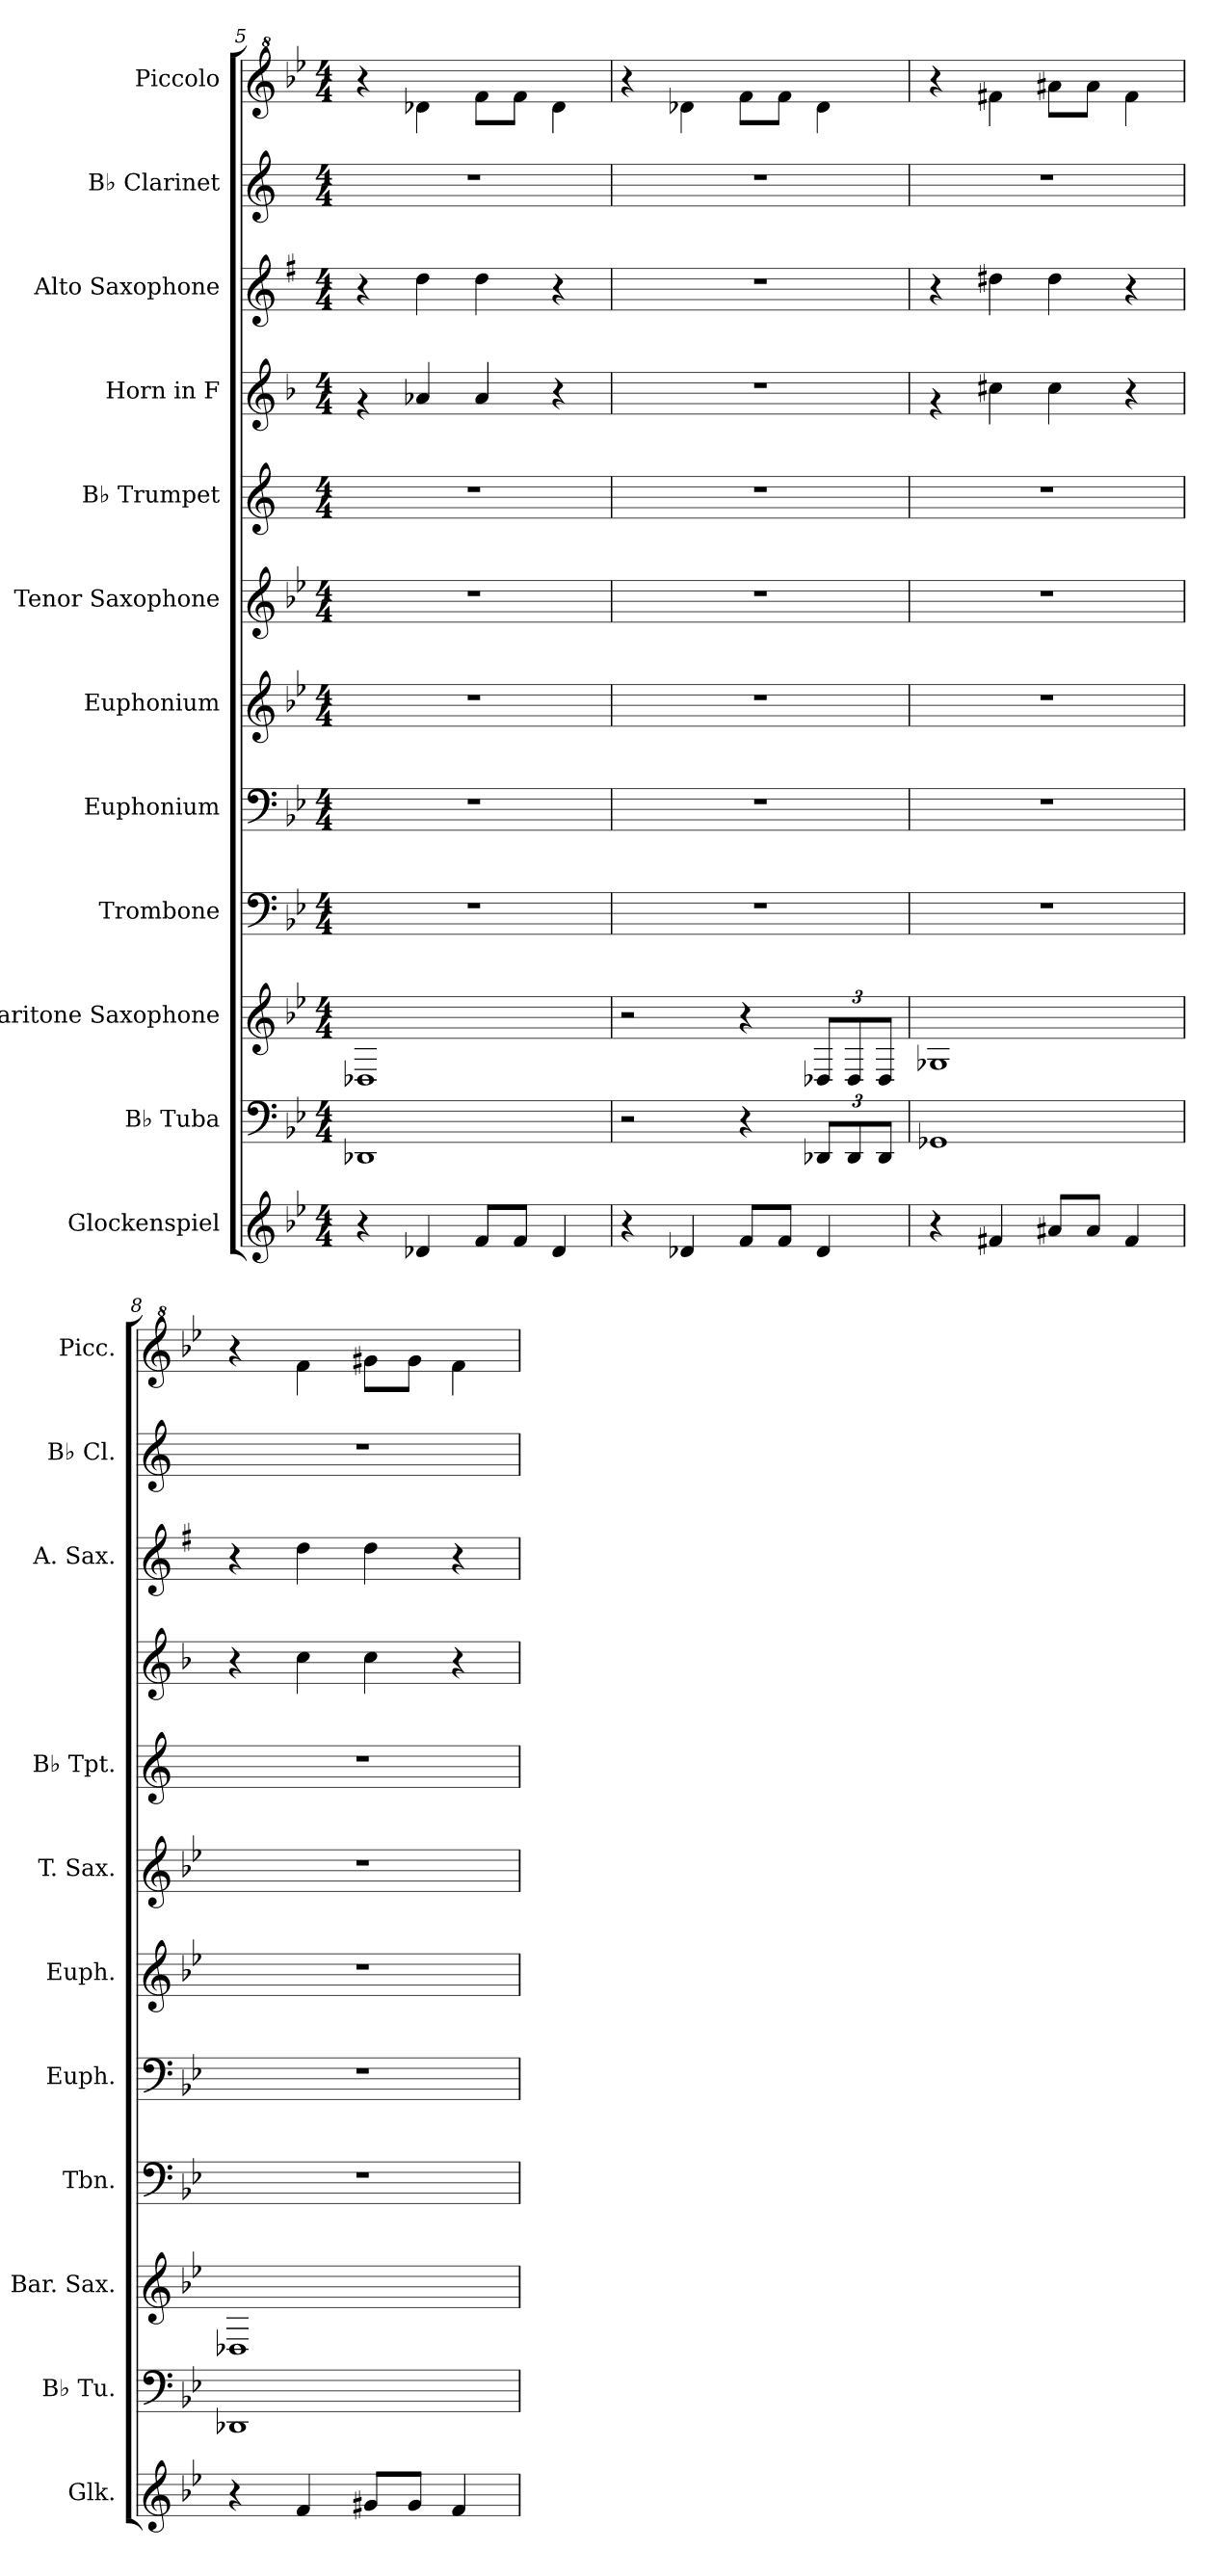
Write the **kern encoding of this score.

**kern	**kern	**kern	**kern	**kern	**kern	**kern	**kern	**kern	**kern	**kern	**kern
*part12	*part11	*part10	*part9	*part8	*part7	*part6	*part5	*part4	*part3	*part2	*part1
*staff12	*staff11	*staff10	*staff9	*staff8	*staff7	*staff6	*staff5	*staff4	*staff3	*staff2	*staff1
*I"Glockenspiel	*I"B♭ Tuba	*I"Baritone Saxophone	*I"Trombone	*I"Euphonium	*I"Euphonium	*I"Tenor Saxophone	*I"B♭ Trumpet	*I"Horn in F	*I"Alto Saxophone	*I"B♭ Clarinet	*I"Piccolo
*I'Glk.	*I'B♭ Tu.	*I'Bar. Sax.	*I'Tbn.	*I'Euph.	*I'Euph.	*I'T. Sax.	*I'B♭ Tpt.	*	*I'A. Sax.	*I'B♭ Cl.	*I'Picc.
*clefG2	*clefF4	*clefG2	*clefF4	*clefF4	*clefG2	*clefG2	*clefG2	*clefG2	*clefG2	*clefG2	*clefG^2
*ITrd-14c-24	*	*ITrd12c21	*	*	*ITrd8c14	*ITrd8c14	*ITrd1c2	*ITrd4c7	*ITrd5c9	*ITrd1c2	*ITrd-7c-12
*k[b-e-]	*k[b-e-]	*k[b-e-]	*k[b-e-]	*k[b-e-]	*k[b-e-]	*k[b-e-]	*k[b-e-]	*k[b-e-]	*k[b-e-]	*k[b-e-]	*k[b-e-]
*M4/4	*M4/4	*M4/4	*M4/4	*M4/4	*M4/4	*M4/4	*M4/4	*M4/4	*M4/4	*M4/4	*M4/4
=5	=5	=5	=5	=5	=5	=5	=5	=5	=5	=5	=5
4r	1DD-X	1DD-X	1r	1r	1r	1r	1r	4rg	4r	1r	4r
4ddd-X/	.	.	.	.	.	.	.	4d-X/	4f\	.	4ddd-X\
8fff/L	.	.	.	.	.	.	.	4d-/	4f\	.	8fff\L
8fff/J	.	.	.	.	.	.	.	.	.	.	8fff\J
4ddd-/	.	.	.	.	.	.	.	4r	4r	.	4ddd-\
=6	=6	=6	=6	=6	=6	=6	=6	=6	=6	=6	=6
4r	2r	2r	1r	1r	1r	1r	1r	1r	1r	1r	4r
4ddd-X/	.	.	.	.	.	.	.	.	.	.	4ddd-X\
8fff/L	4r	4r	.	.	.	.	.	.	.	.	8fff\L
8fff/J	.	.	.	.	.	.	.	.	.	.	8fff\J
*	*Xbrackettup	*Xbrackettup	*	*	*	*	*	*	*	*	*
4ddd-/	12DD-X/L	12DD-X/L	.	.	.	.	.	.	.	.	4ddd-\
.	12DD-/	12DD-/	.	.	.	.	.	.	.	.	.
.	12DD-/J	12DD-/J	.	.	.	.	.	.	.	.	.
=7	=7	=7	=7	=7	=7	=7	=7	=7	=7	=7	=7
4r	1GG-X	1GG-X	1r	1r	1r	1r	1r	4rg	4r	1r	4r
4fff#X/	.	.	.	.	.	.	.	4f#X\	4f#X\	.	4fff#X\
8aaa#X/L	.	.	.	.	.	.	.	4f#\	4f#\	.	8aaa#X\L
8aaa#/J	.	.	.	.	.	.	.	.	.	.	8aaa#\J
4fff#/	.	.	.	.	.	.	.	4r	4r	.	4fff#\
=8	=8	=8	=8	=8	=8	=8	=8	=8	=8	=8	=8
4r	1DD-X	1DD-X	1r	1r	1r	1r	1r	4r	4r	1r	4r
4fff/	.	.	.	.	.	.	.	4f\	4f\	.	4fff\
8ggg#X/L	.	.	.	.	.	.	.	4f\	4f\	.	8ggg#X\L
8ggg#/J	.	.	.	.	.	.	.	.	.	.	8ggg#\J
4fff/	.	.	.	.	.	.	.	4r	4r	.	4fff\
=	=	=	=	=	=	=	=	=	=	=	=
*-	*-	*-	*-	*-	*-	*-	*-	*-	*-	*-	*-
